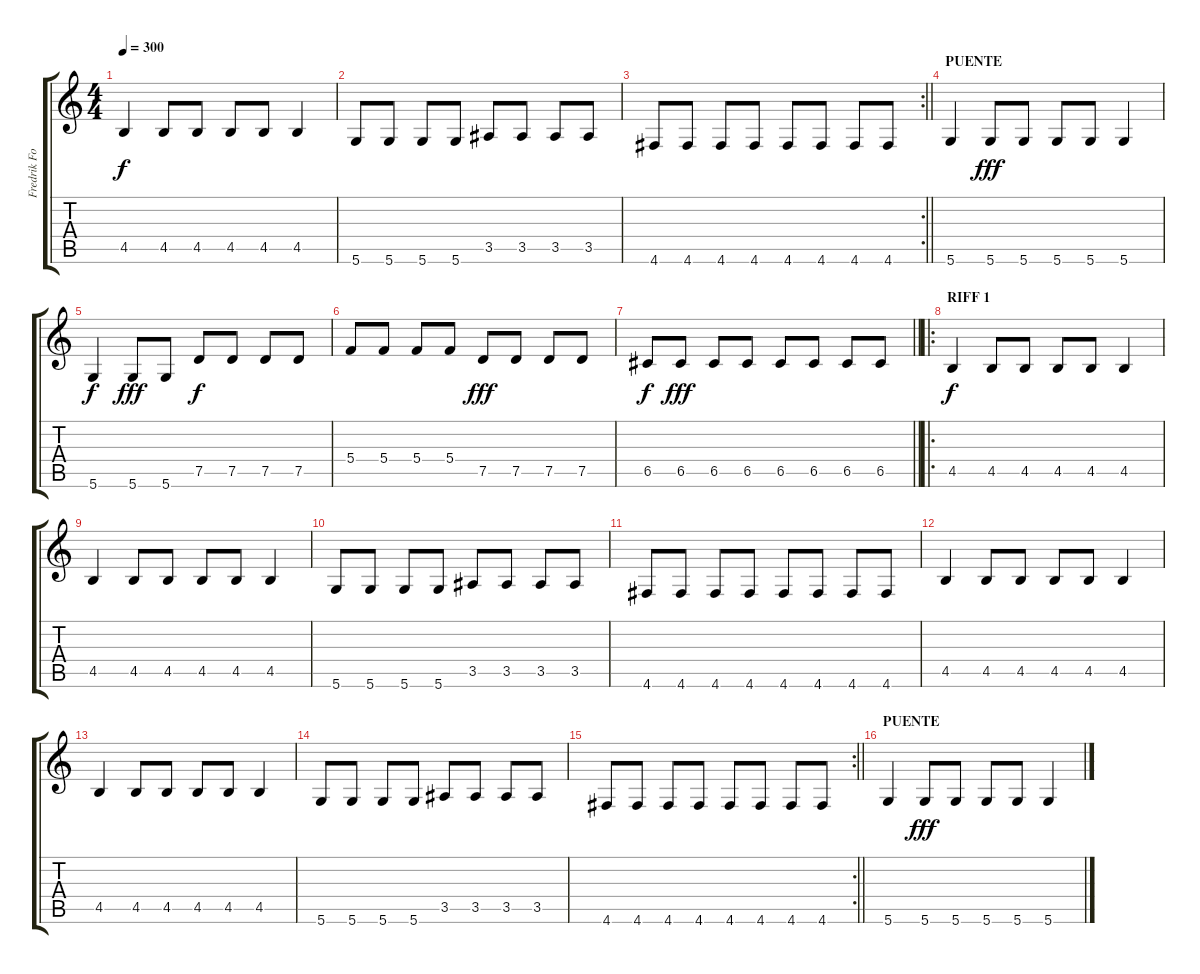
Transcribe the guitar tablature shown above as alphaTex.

\track ("Fredrik Folkare" "Fredrik Fo") {instrument overdrivenguitar}
\staff {score tabs}
\tuning (D4 A3 F3 C3 G2 D2) {hide}
\ts (4 4)
\tempo 300
\clef g2
\ks c
4.5.4{dy f} 4.5.8 4.5.8 4.5.8 4.5.8 4.5.4 |
5.6.8 5.6.8 5.6.8 5.6.8 3.5.8 3.5.8 3.5.8 3.5.8 |
\rc 2
\barLineRight lightlight
4.6.8 4.6.8 4.6.8 4.6.8 4.6.8 4.6.8 4.6.8 4.6.8 |
\section ("" "PUENTE")
5.6.4 5.6.8{dy fff} 5.6.8 5.6.8 5.6.8 5.6.4 |
5.6.4{dy f} 5.6.8{dy fff} 5.6.8 7.5.8{dy f} 7.5.8 7.5.8 7.5.8 |
5.4.8 5.4.8 5.4.8 5.4.8 7.5.8{dy fff} 7.5.8 7.5.8 7.5.8 |
\barLineRight lightlight
6.5.8{dy f} 6.5.8{dy fff} 6.5.8 6.5.8 6.5.8 6.5.8 6.5.8 6.5.8 |
\ro
\section ("" "RIFF 1")
4.5.4{dy f} 4.5.8 4.5.8 4.5.8 4.5.8 4.5.4{beam Up} |
4.5.4 4.5.8 4.5.8 4.5.8 4.5.8 4.5.4 |
5.6.8 5.6.8 5.6.8 5.6.8 3.5.8 3.5.8 3.5.8 3.5.8 |
4.6.8 4.6.8 4.6.8 4.6.8 4.6.8 4.6.8 4.6.8 4.6.8 |
4.5.4 4.5.8 4.5.8 4.5.8 4.5.8 4.5.4 |
4.5.4 4.5.8 4.5.8 4.5.8 4.5.8 4.5.4 |
5.6.8 5.6.8 5.6.8 5.6.8 3.5.8 3.5.8 3.5.8 3.5.8 |
\rc 2
\barLineRight lightlight
4.6.8 4.6.8 4.6.8 4.6.8 4.6.8 4.6.8 4.6.8 4.6.8 |
\section ("" "PUENTE")
5.6.4 5.6.8{dy fff} 5.6.8 5.6.8 5.6.8 5.6.4
